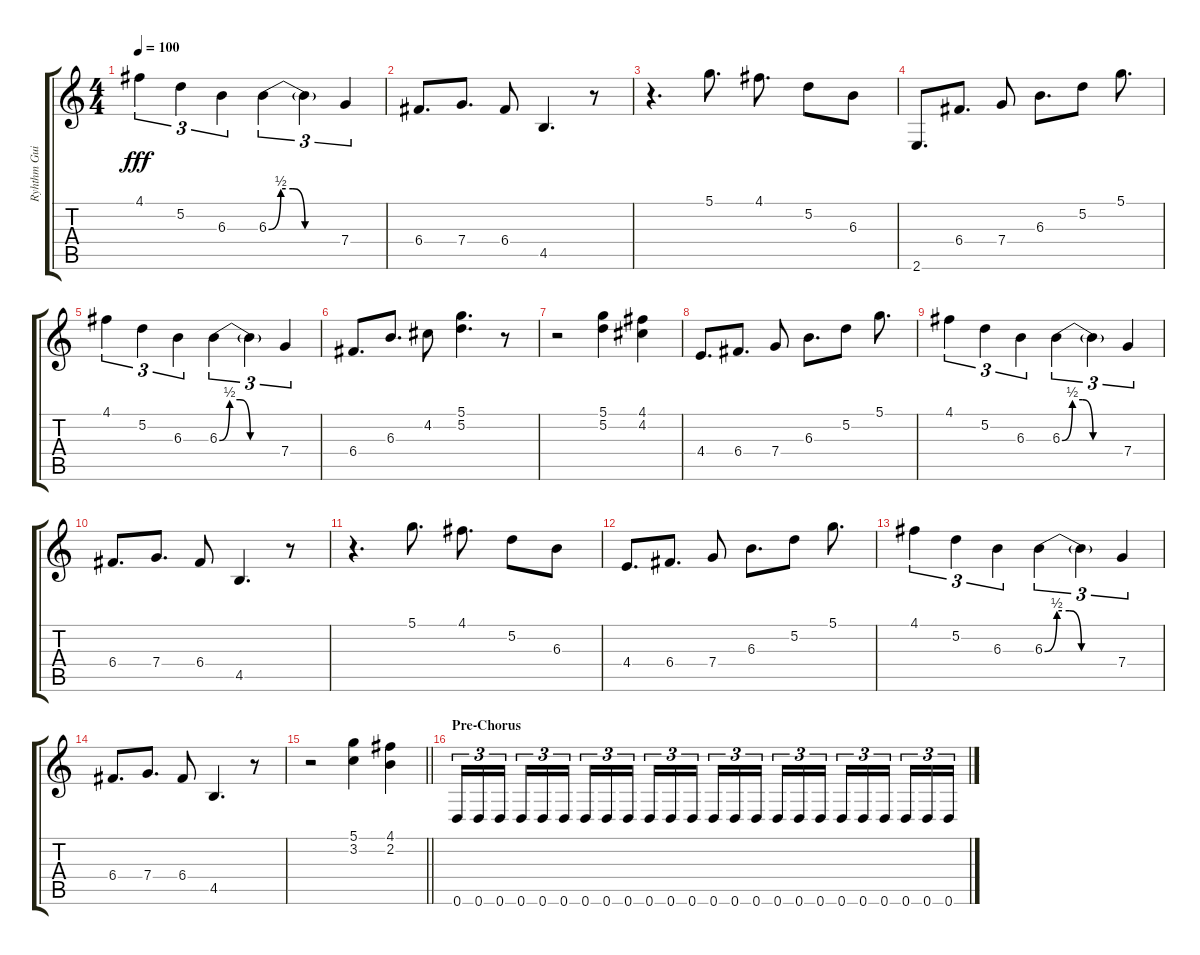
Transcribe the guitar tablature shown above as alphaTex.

\track ("Ryhthm Guitar" "Ryhthm Gui") {instrument distortionguitar}
\staff {score tabs}
\tuning (D4 A3 F3 C3 G2 D2) {hide}
\ts (4 4)
\tempo 100
\clef g2
\ks c
4.1.4{tu (3 2) dy fff} 5.2.4{tu (3 2)} 6.3.4{tu (3 2)} 6.3{be (custom 0 0 10 2 20 2 30 0 60 0)}.4{tu (3 2)} 6.3{t}.4{tu (3 2)} 7.4.4{tu (3 2)} |
6.4.8{d} 7.4.8{d} 6.4.8 4.5.4{d} r.8 |
r.4{d} 5.1.8{d} 4.1.8{d} 5.2.8 6.3.8 |
2.6.8{d} 6.4.8{d} 7.4.8 6.3.8{d} 5.2.8 5.1.8{d} |
4.1.4{tu (3 2)} 5.2.4{tu (3 2)} 6.3.4{tu (3 2)} 6.3{be (custom 0 0 10 2 20 2 30 0 60 0)}.4{tu (3 2)} 6.3{t}.4{tu (3 2)} 7.4.4{tu (3 2)} |
6.4.8{d} 6.3.8{d} 4.2.8 (5.1 5.2).4{d} r.8 |
r.2 (5.1 5.2).4 (4.1 4.2).4 |
4.4.8{d} 6.4.8{d} 7.4.8 6.3.8{d} 5.2.8 5.1.8{d} |
4.1.4{tu (3 2)} 5.2.4{tu (3 2)} 6.3.4{tu (3 2)} 6.3{be (custom 0 0 10 2 20 2 30 0 60 0)}.4{tu (3 2)} 6.3{t}.4{tu (3 2)} 7.4.4{tu (3 2)} |
6.4.8{d} 7.4.8{d} 6.4.8 4.5.4{d} r.8 |
r.4{d} 5.1.8{d} 4.1.8{d} 5.2.8 6.3.8 |
4.4.8{d} 6.4.8{d} 7.4.8 6.3.8{d} 5.2.8 5.1.8{d} |
4.1.4{tu (3 2)} 5.2.4{tu (3 2)} 6.3.4{tu (3 2)} 6.3{be (custom 0 0 10 2 20 2 30 0 60 0)}.4{tu (3 2)} 6.3{t}.4{tu (3 2)} 7.4.4{tu (3 2)} |
6.4.8{d} 7.4.8{d} 6.4.8 4.5.4{d} r.8 |
\barLineRight lightlight
r.2 (5.1 3.2).4 (4.1 2.2).4 |
\section ("" "Pre-Chorus")
0.6.16{tu (3 2)} 0.6.16{tu (3 2)} 0.6.16{tu (3 2) beam splitsecondary} 0.6.16{tu (3 2)} 0.6.16{tu (3 2)} 0.6.16{tu (3 2)} 0.6.16{tu (3 2)} 0.6.16{tu (3 2)} 0.6.16{tu (3 2) beam splitsecondary} 0.6.16{tu (3 2)} 0.6.16{tu (3 2)} 0.6.16{tu (3 2)} 0.6.16{tu (3 2)} 0.6.16{tu (3 2)} 0.6.16{tu (3 2) beam splitsecondary} 0.6.16{tu (3 2)} 0.6.16{tu (3 2)} 0.6.16{tu (3 2)} 0.6.16{tu (3 2)} 0.6.16{tu (3 2)} 0.6.16{tu (3 2) beam splitsecondary} 0.6.16{tu (3 2)} 0.6.16{tu (3 2)} 0.6.16{tu (3 2)}
